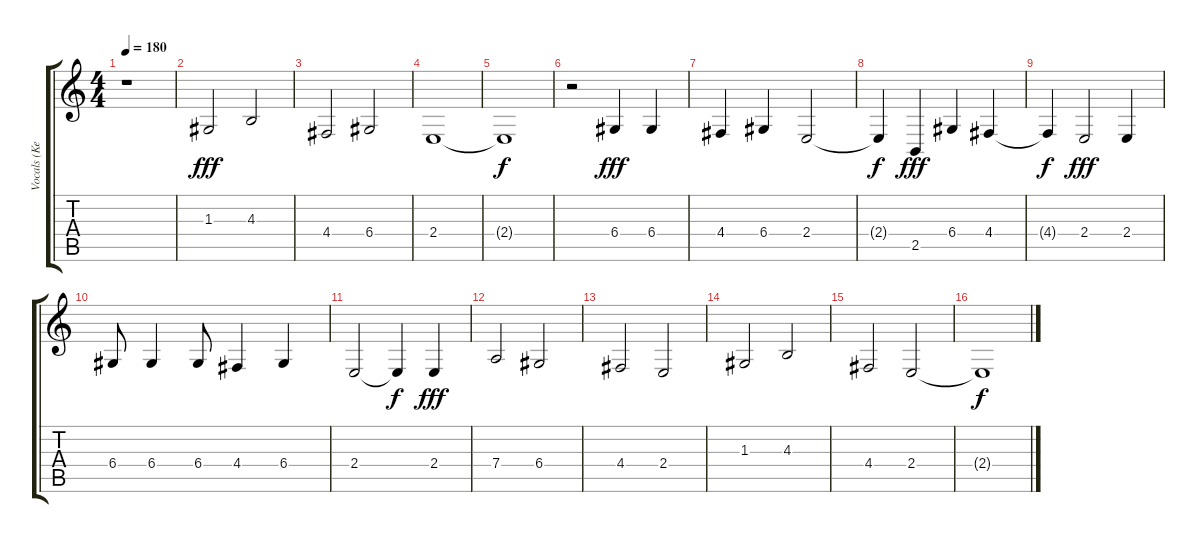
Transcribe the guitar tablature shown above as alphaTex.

\track ("Vocals (Kenny)" "Vocals (Ke") {instrument altosax}
\staff {score tabs}
\tuning (E4 B3 G3 D3 A2 E2) {hide}
\ts (4 4)
\tempo 180
\clef g2
\ks c
r.1{dy f} |
1.3.2{dy fff} 4.3.2 |
4.4.2 6.4.2 |
2.4.1 |
2.4{t}.1{dy f} |
r.2 6.4.4{dy fff} 6.4.4 |
4.4.4 6.4.4 2.4.2 |
2.4{t}.4{dy f} 2.5.4{dy fff} 6.4.4 4.4.4 |
4.4{t}.4{dy f} 2.4.2{dy fff} 2.4.4 |
6.4.8 6.4.4 6.4.8 4.4.4 6.4.4 |
2.4.2 2.4{t}.4{dy f} 2.4.4{dy fff} |
7.4.2 6.4.2 |
4.4.2 2.4.2 |
1.3.2 4.3.2 |
4.4.2 2.4.2 |
2.4{t}.1{dy f}
